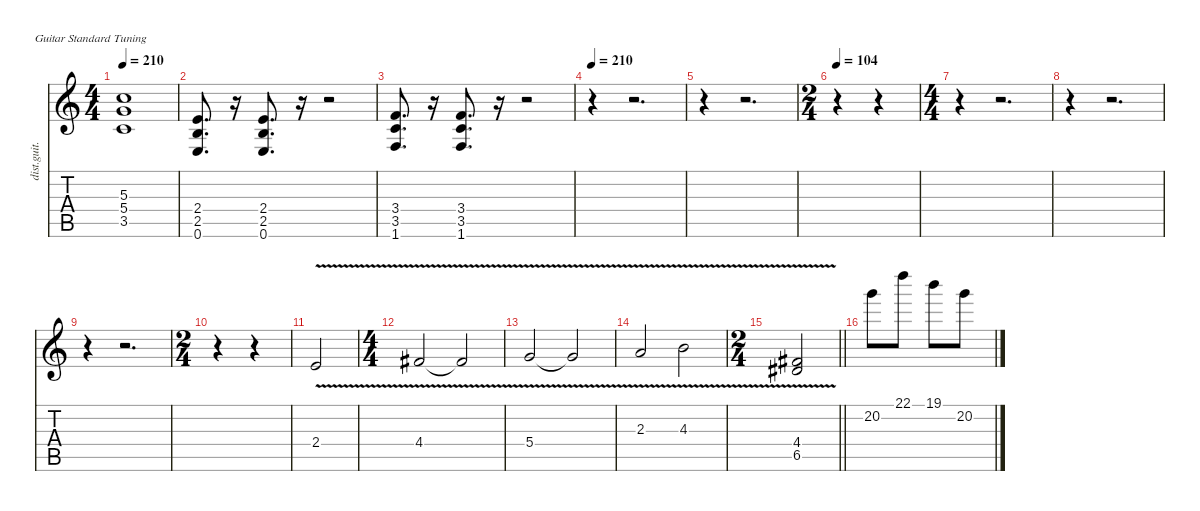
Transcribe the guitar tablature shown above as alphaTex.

\defaultSystemsLayout 4
\hideDynamics
\bracketExtendMode nobrackets
\otherSystemsTrackNameOrientation horizontal
\track ("Kirk Hammett" "dist.guit.") {instrument distortionguitar}
\staff {score tabs}
\tuning (E4 B3 G3 D3 A2 E2)
\ts (4 4)
\tempo 210
\clef g2
\ks c
(5.3{t} 5.4{t} 3.5{t}).1{dy f} |
(2.4 2.5 0.6).8{d dy fff} r.16 (2.4 2.5 0.6).8{d} r.16 r.2 |
(3.4 3.5 1.6).8{d} r.16 (3.4 3.5 1.6).8{d} r.16 r.2 |
\tempo 210
r.4 r.2{d} |
r.4 r.2{d} |
\ts (2 4)
\beaming (8 2 2 2 2)
\tempo 104
r.4 r.4 |
\ts (4 4)
\beaming (8 2 2 2 2)
r.4 r.2{d} |
r.4 r.2{d} |
r.4 r.2{d} |
\ts (2 4)
\beaming (8 2 2 2 2)
r.4 r.4 |
2.4{v}.2 |
\ts (4 4)
\beaming (8 2 2 2 2)
4.4{v acc #}.2 4.4{v t acc #}.2{dy f} |
5.4{v}.2{dy fff} 5.4{v t}.2{dy f} |
2.3{v}.2{dy fff} 4.3{v}.2 |
\ts (2 4)
\beaming (8 2 2 2 2)
\barLineRight lightlight
(4.4{v acc #} 6.5{acc #}).2 |
20.2.8{dy f instrument overdrivenguitar} 22.1.8 19.1.8 20.2.8
